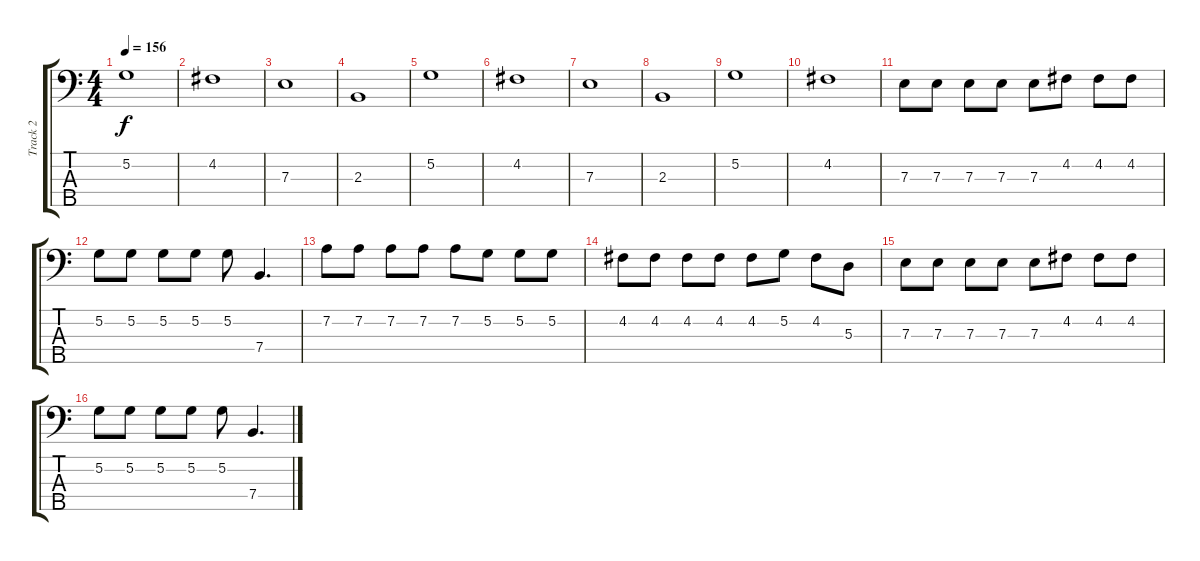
\track ("Track 2" "Track 2") {instrument electricbassfinger}
\staff {score tabs}
\tuning (G2 D2 A1 E1 B0) {hide}
\ts (4 4)
\tempo 156
\clef f4
\ks c
5.2.1{dy f} |
4.2.1 |
7.3.1 |
2.3.1 |
5.2.1 |
4.2.1 |
7.3.1 |
2.3.1 |
5.2.1 |
4.2.1 |
7.3.8 7.3.8 7.3.8 7.3.8 7.3.8 4.2.8 4.2.8 4.2.8 |
5.2.8 5.2.8 5.2.8 5.2.8 5.2.8 7.4.4{d} |
7.2.8 7.2.8 7.2.8 7.2.8 7.2.8 5.2.8 5.2.8 5.2.8 |
4.2.8 4.2.8 4.2.8 4.2.8 4.2.8 5.2.8 4.2.8 5.3.8 |
7.3.8 7.3.8 7.3.8 7.3.8 7.3.8 4.2.8 4.2.8 4.2.8 |
5.2.8 5.2.8 5.2.8 5.2.8 5.2.8 7.4.4{d}
